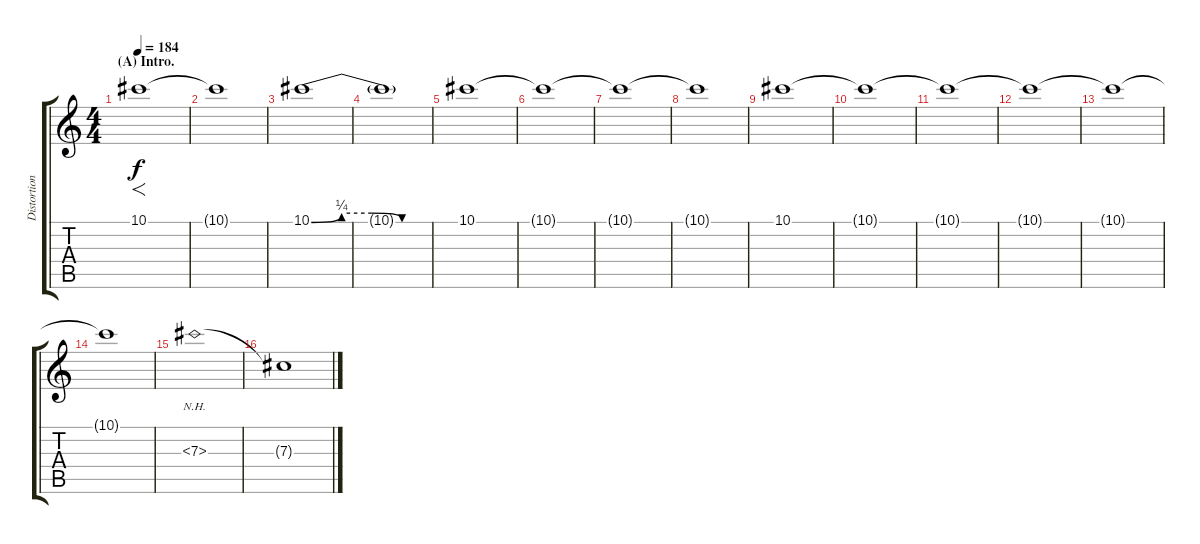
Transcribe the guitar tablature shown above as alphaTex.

\track ("Distortion Guitar" "Distortion") {instrument distortionguitar}
\staff {score tabs}
\tuning (Eb4 Bb3 Gb3 Db3 Ab2 Db2) {hide}
\ts (4 4)
\section ("" "(A) Intro.")
\tempo 184
\clef g2
\ks c
10.1.1{f dy f instrument distortionguitar} |
10.1{t}.1 |
10.1{be (custom 0 0 15 1 30 1 45 0 60 0)}.1 |
10.1{t}.1 |
10.1.1 |
10.1{t}.1 |
10.1{t}.1 |
10.1{t}.1 |
10.1.1 |
10.1{t}.1 |
10.1{t}.1 |
10.1{t}.1 |
10.1{t}.1 |
10.1{t}.1 |
7.3{nh}.1 |
7.3{t}.1
